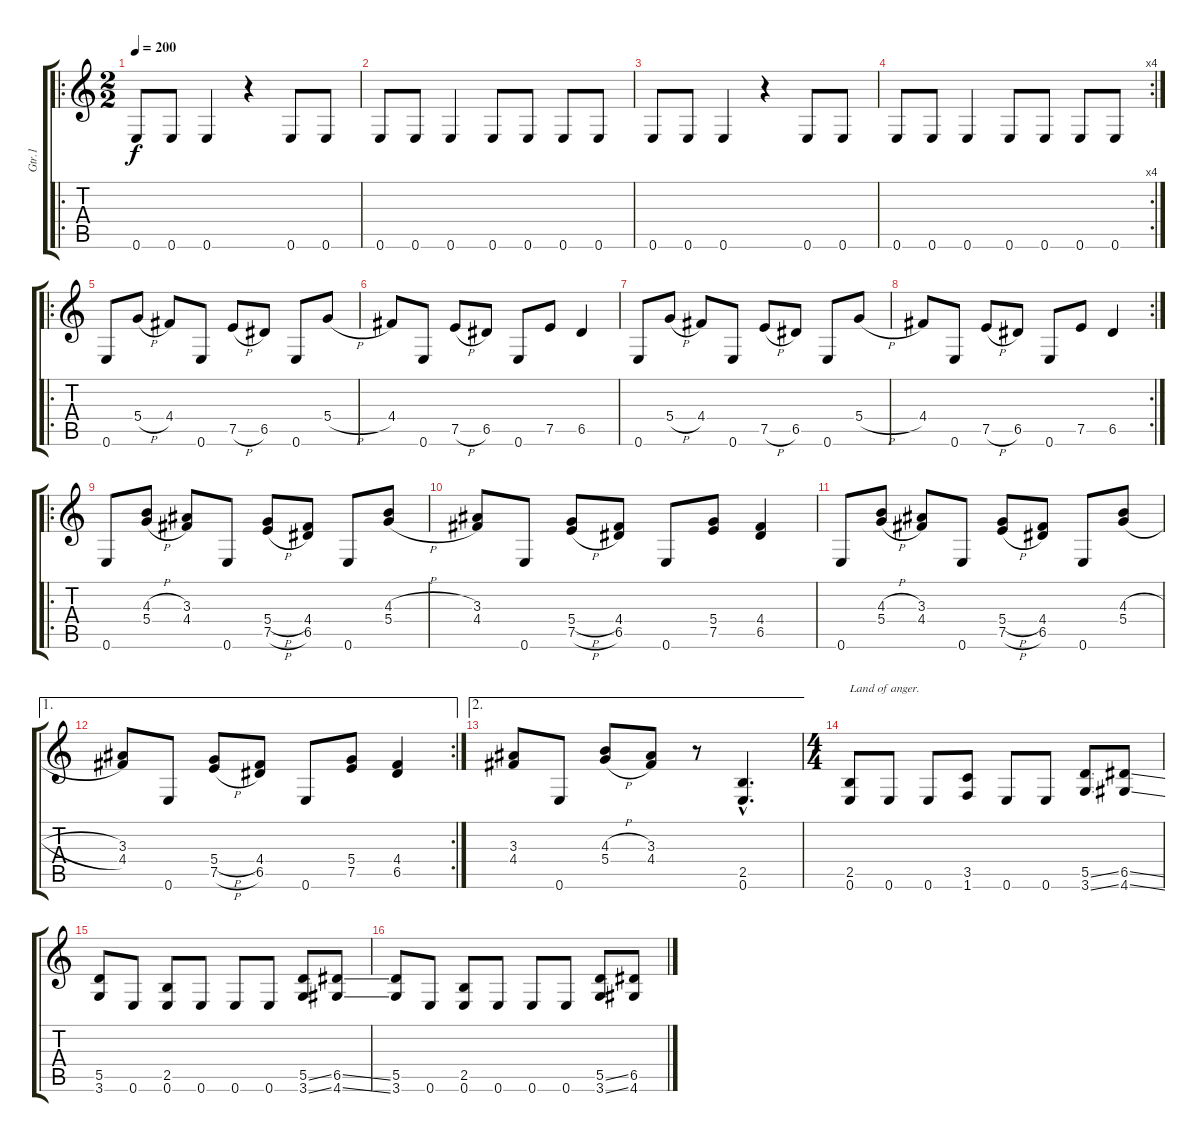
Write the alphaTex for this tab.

\track ("Gtr.1" "Gtr.1") {instrument distortionguitar}
\staff {score tabs}
\tuning (E4 B3 G3 D3 A2 E2) {hide}
\ro
\ts (2 2)
\tempo 200
\clef g2
\ks c
0.6.8{dy f} 0.6.8 0.6.4 r.4 0.6.8 0.6.8 |
0.6.8 0.6.8 0.6.4 0.6.8 0.6.8 0.6.8 0.6.8 |
0.6.8 0.6.8 0.6.4 r.4 0.6.8 0.6.8 |
\rc 4
0.6.8 0.6.8 0.6.4 0.6.8 0.6.8 0.6.8 0.6.8 |
\ro
0.6.8 5.4{h}.8 4.4.8 0.6.8 7.5{h}.8 6.5.8 0.6.8 5.4{h}.8 |
4.4.8 0.6.8 7.5{h}.8 6.5.8 0.6.8 7.5.8 6.5.4 |
0.6.8 5.4{h}.8 4.4.8 0.6.8 7.5{h}.8 6.5.8 0.6.8 5.4{h}.8 |
\rc 2
4.4.8 0.6.8 7.5{h}.8 6.5.8 0.6.8 7.5.8 6.5.4 |
\ro
0.6.8 (4.3{h} 5.4{h}).8 (3.3 4.4).8 0.6.8 (5.4{h} 7.5{h}).8 (4.4 6.5).8 0.6.8 (4.3{h} 5.4{h}).8 |
(3.3 4.4).8 0.6.8 (5.4{h} 7.5{h}).8 (4.4 6.5).8 0.6.8 (5.4 7.5).8 (4.4 6.5).4 |
0.6.8 (4.3{h} 5.4{h}).8 (3.3 4.4).8 0.6.8 (5.4{h} 7.5{h}).8 (4.4 6.5).8 0.6.8 (4.3{h} 5.4{h}).8 |
\ae 1
\rc 2
(3.3 4.4).8 0.6.8 (5.4{h} 7.5{h}).8 (4.4 6.5).8 0.6.8 (5.4 7.5).8 (4.4 6.5).4 |
\ae 2
(3.3 4.4).8 0.6.8 (4.3{h} 5.4{h}).8 (3.3 4.4).8 r.8 (2.5{hac} 0.6{hac}).4{d} |
\ts (4 4)
(2.5 0.6).8{txt "Land of anger."} 0.6.8 0.6.8 (3.5 1.6).8 0.6.8 0.6.8 (5.5{ss} 3.6{ss}).8 (6.5{ss} 4.6{ss}).8 |
(5.5 3.6).8 0.6.8 (2.5 0.6).8 0.6.8 0.6.8 0.6.8 (5.5{ss} 3.6{ss}).8 (6.5{ss} 4.6{ss}).8 |
(5.5 3.6).8 0.6.8 (2.5 0.6).8 0.6.8 0.6.8 0.6.8 (5.5{ss} 3.6{ss}).8 (6.5{ss} 4.6{ss}).8
